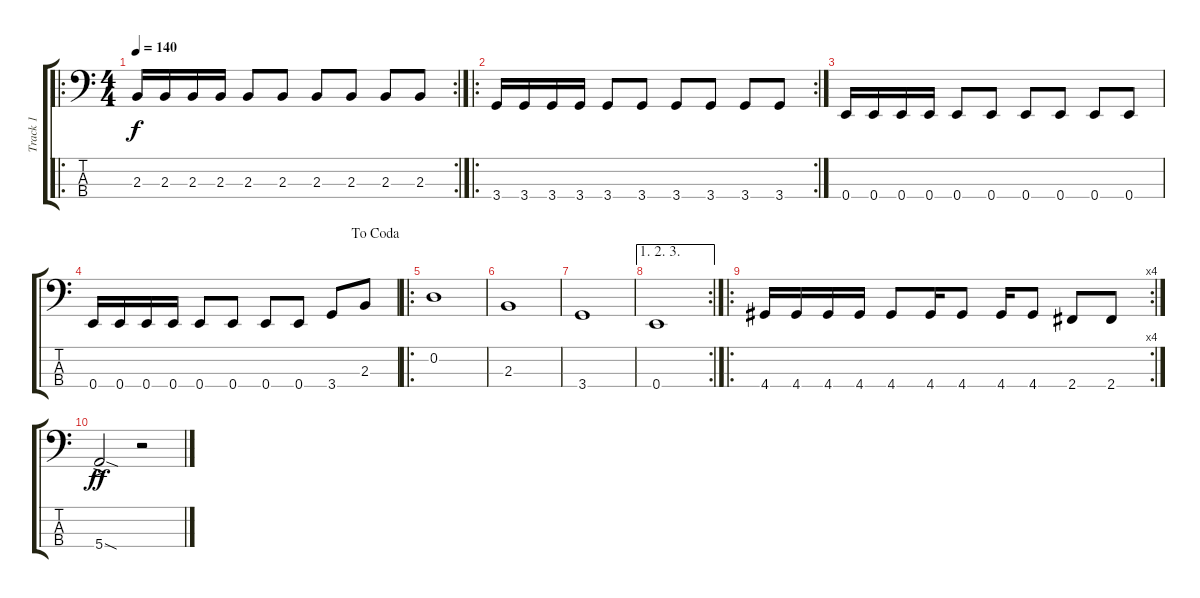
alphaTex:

\track ("Track 1" "Track 1") {instrument electricbassfinger}
\staff {score tabs}
\tuning (G2 D2 A1 E1) {hide}
\ro
\rc 2
\ts (4 4)
\tempo 140
\clef f4
\ks c
2.3.16{dy f} 2.3.16 2.3.16 2.3.16 2.3.8 2.3.8 2.3.8 2.3.8 2.3.8 2.3.8 |
\ro
\rc 2
3.4.16 3.4.16 3.4.16 3.4.16 3.4.8 3.4.8 3.4.8 3.4.8 3.4.8 3.4.8 |
0.4.16 0.4.16 0.4.16 0.4.16 0.4.8 0.4.8 0.4.8 0.4.8 0.4.8 0.4.8 |
\jump dacoda
0.4.16 0.4.16 0.4.16 0.4.16 0.4.8 0.4.8 0.4.8 0.4.8 3.4.8 2.3.8 |
\ro
0.2.1 |
2.3.1 |
3.4.1 |
\ae (1 2 3)
\rc 2
0.4.1 |
\ro
\rc 4
4.4.16 4.4.16 4.4.16 4.4.16 4.4.8 4.4.16 4.4.8 4.4.16 4.4.8 2.4.8 2.4.8 |
5.4{sod ac}.2{dy ff} r.2
